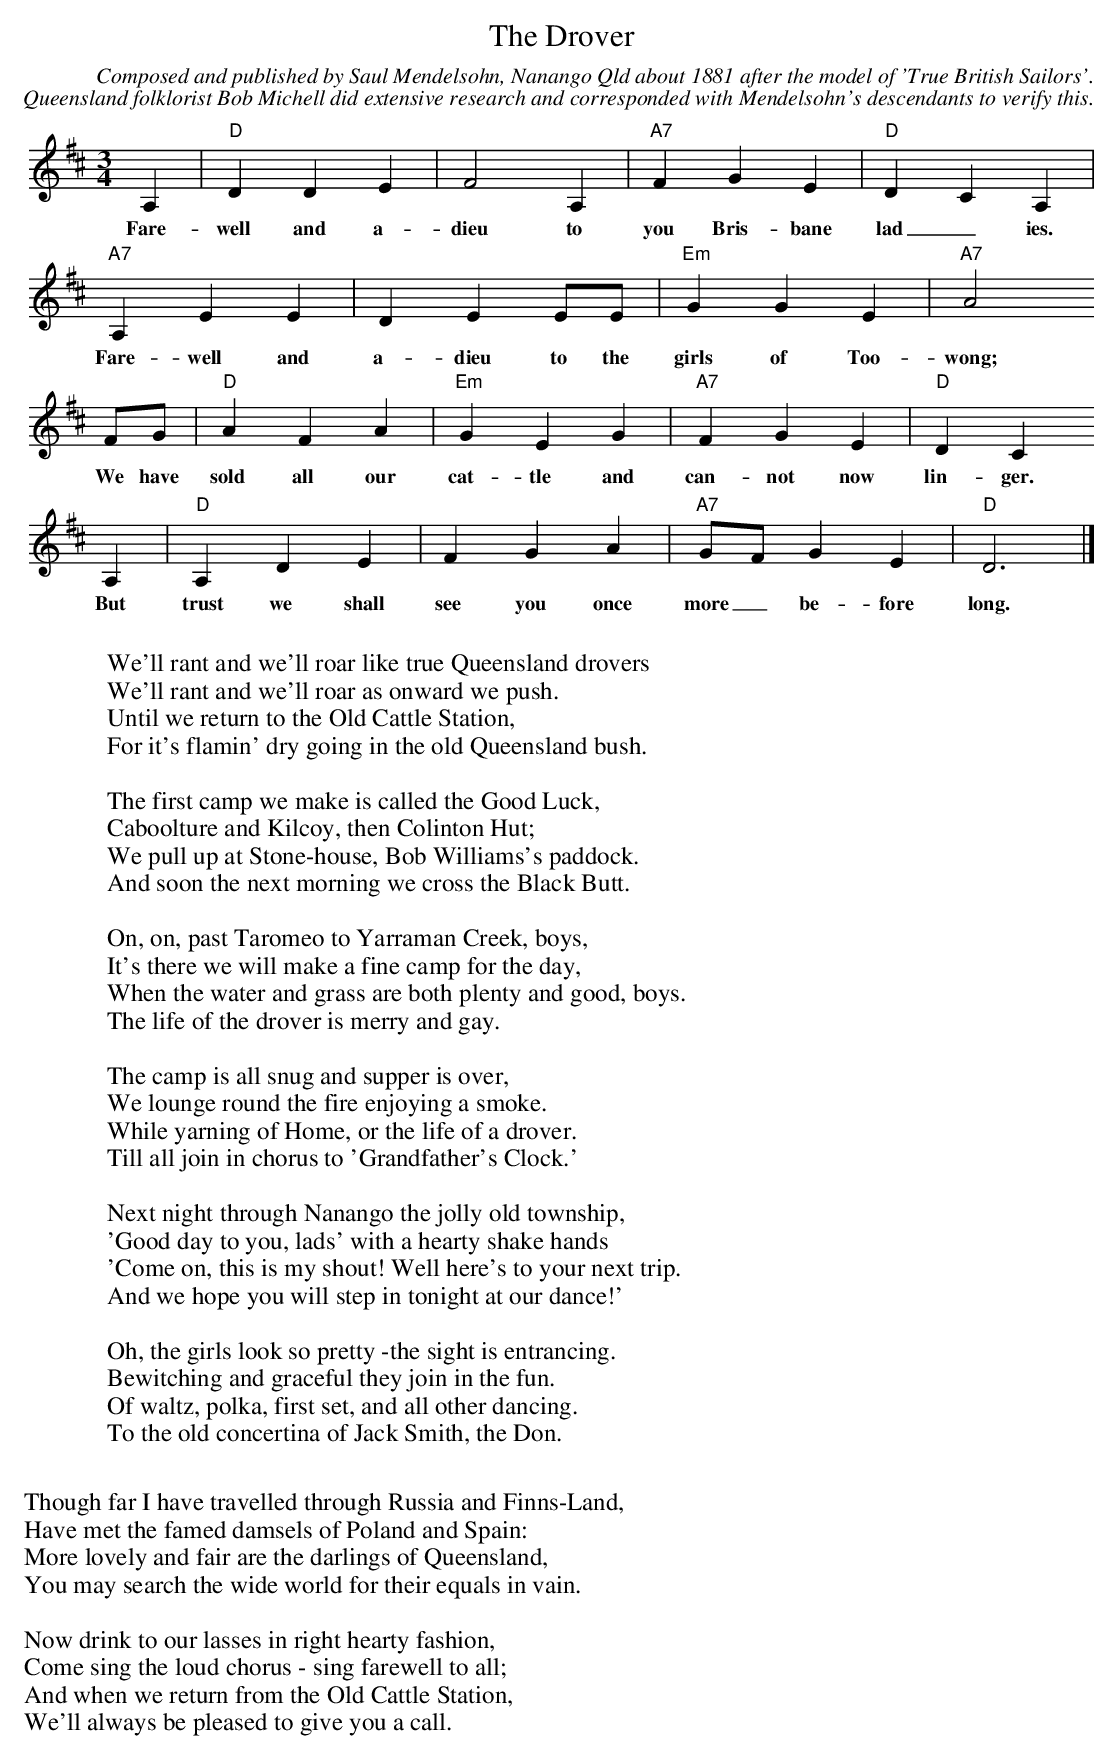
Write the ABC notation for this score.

X:1
T:Drover, The
C:Composed and published by Saul Mendelsohn, Nanango Qld about 1881 after the model of 'True British Sailors'.
C:Queensland folklorist Bob Michell did extensive research and corresponded with Mendelsohn's descendants to verify this.
M:3/4
L:1/4
K:Dmaj
A,|"D"DDE|F2A,|"A7"FGE|"D"DCA,|
w:Fare-well and a-dieu to you Bris-bane lad_ies.
"A7"A,EE|DEE/2E/2|"Em"GGE|"A7"A2
w:Fare-well and a-dieu to the girls of Too-wong;
F/2G/2|"D"AFA|"Em"GEG|"A7"FGE|"D"DC
w:We have sold all our cat-tle and can-not now lin-ger.
A,|"D"A,DE|FGA|"A7"G/2F/2GE|"D"D3|]
w:But trust we shall see you once more_ be-fore long.
W:
W:We'll rant and we'll roar like true Queensland drovers
W:We'll rant and we'll roar as onward we push.
W:Until we return to the Old Cattle Station,
W:For it's flamin' dry going in the old Queensland bush.
W:
W:The first camp we make is called the Good Luck,
W:Caboolture and Kilcoy, then Colinton Hut;
W:We pull up at Stone-house, Bob Williams's paddock.
W:And soon the next morning we cross the Black Butt.
W:
W:On, on, past Taromeo to Yarraman Creek, boys,
W:It's there we will make a fine camp for the day,
W:When the water and grass are both plenty and good, boys.
W:The life of the drover is merry and gay.
W:
W:The camp is all snug and supper is over,
W:We lounge round the fire enjoying a smoke.
W:While yarning of Home, or the life of a drover.
W:Till all join in chorus to 'Grandfather's Clock.'
W:
W:Next night through Nanango the jolly old township,
W:'Good day to you, lads' with a hearty shake hands
W:'Come on, this is my shout! Well here's to your next trip.
W:And we hope you will step in tonight at our dance!'
W:
W:Oh, the girls look so pretty -the sight is entrancing.
W:Bewitching and graceful they join in the fun.
W:Of waltz, polka, first set, and all other dancing.
W:To the old concertina of Jack Smith, the Don.
W:
W:Though far I have travelled through Russia and Finns-Land,
W:Have met the famed damsels of Poland and Spain:
W:More lovely and fair are the darlings of Queensland,
W:You may search the wide world for their equals in vain.
W:
W:Now drink to our lasses in right hearty fashion,
W:Come sing the loud chorus - sing farewell to all;
W:And when we return from the Old Cattle Station,
W:We'll always be pleased to give you a call.
